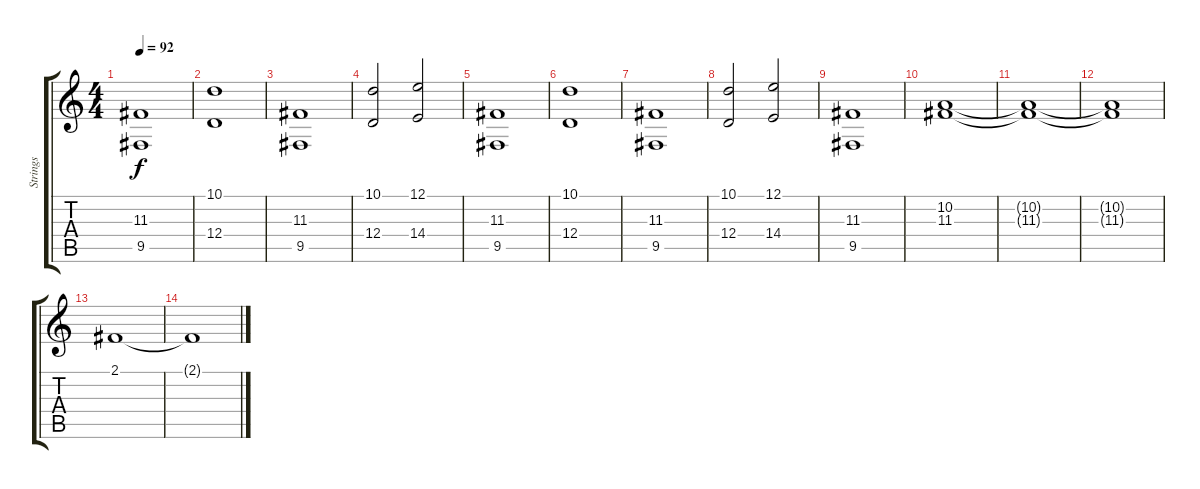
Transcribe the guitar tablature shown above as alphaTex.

\track ("Strings" "Strings") {instrument stringensemble1}
\staff {score tabs}
\tuning (E4 B3 G3 D3 A2 E2) {hide}
\ts (4 4)
\tempo 92
\clef g2
\ks c
(11.3 9.5).1{dy f} |
(10.1 12.4).1 |
(11.3 9.5).1 |
(10.1 12.4).2 (12.1 14.4).2 |
(11.3 9.5).1 |
(10.1 12.4).1 |
(11.3 9.5).1 |
(10.1 12.4).2 (12.1 14.4).2 |
(11.3 9.5).1 |
(10.2 11.3).1 |
(10.2{t} 11.3{t}).1 |
(10.2{t} 11.3{t}).1 |
2.1.1 |
2.1{t}.1
